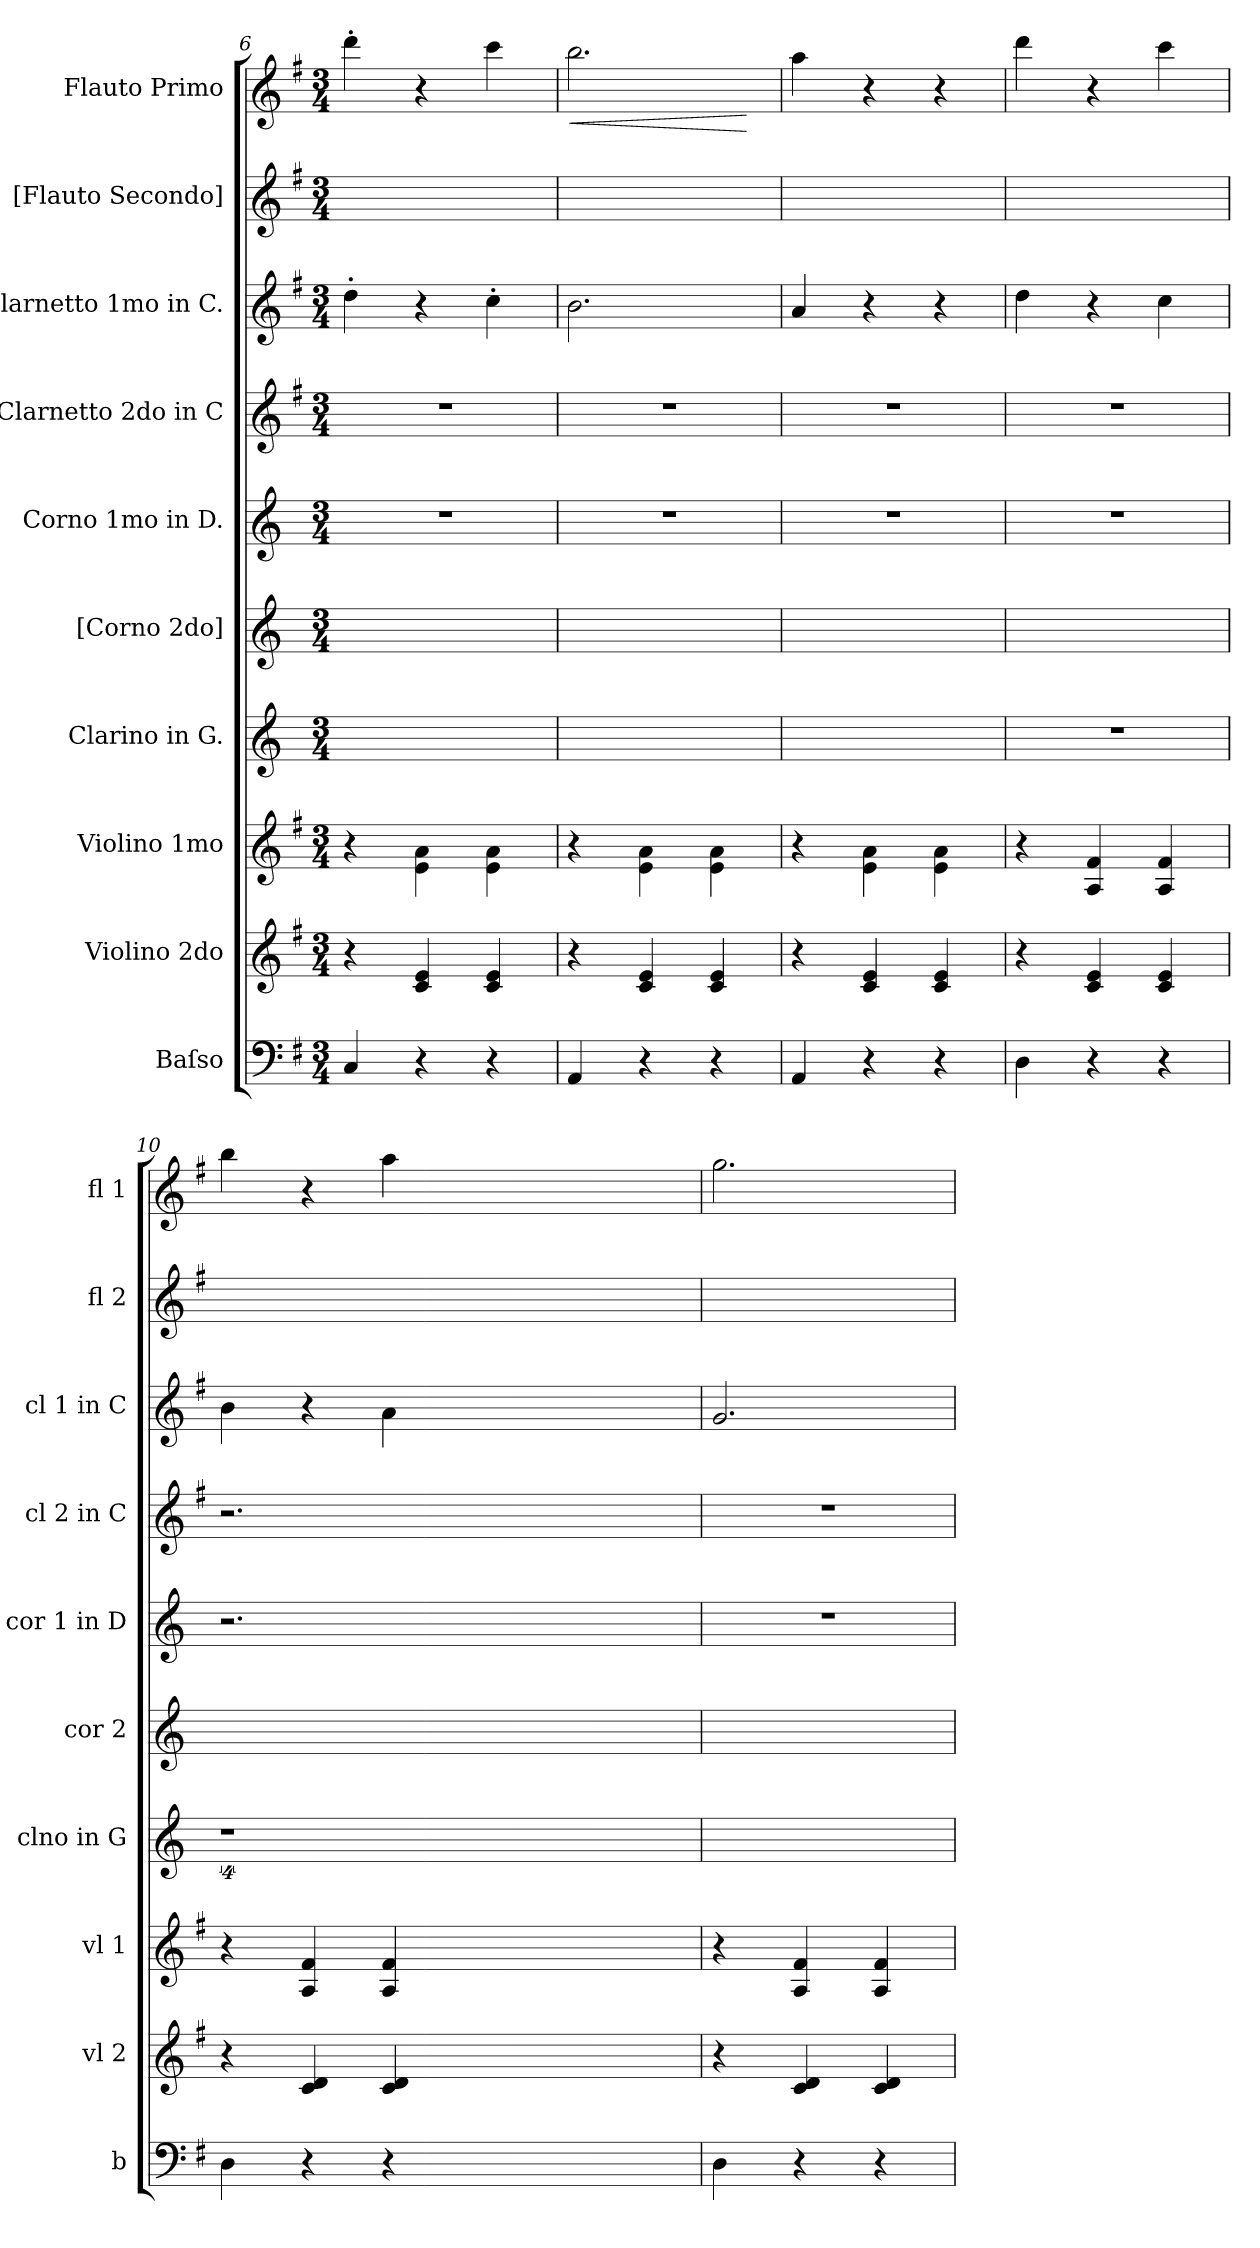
**kern	**kern	**kern	**kern	**kern	**kern	**kern	**kern	**kern	**kern	**dynam
*part10	*part9	*part8	*part7	*part6	*part5	*part4	*part3	*part2	*part1	*part1
*staff10	*staff9	*staff8	*staff7	*staff6	*staff5	*staff4	*staff3	*staff2	*staff1	*staff1
*I"Baſso	*I"Violino 2do	*I"Violino 1mo	*I"Clarino in G.	*I"[Corno 2do]	*I"Corno 1mo in D.	*I"Clarnetto 2do in C	*I"Clarnetto 1mo in C.	*I"[Flauto Secondo]	*I"Flauto Primo	*
*I'b	*I'vl 2	*I'vl 1	*I'clno in G	*I'cor 2	*I'cor 1 in D	*I'cl 2 in C	*I'cl 1 in C	*I'fl 2	*I'fl 1	*
*clefF4	*clefG2	*clefG2	*clefG2	*clefG2	*clefG2	*clefG2	*clefG2	*clefG2	*clefG2	*
*	*	*	*ITrd-1c-2	*ITrd-1c-2	*ITrd-1c-2	*	*	*	*	*
*k[f#]	*k[f#]	*k[f#]	*k[f#c#]	*k[f#c#]	*k[f#c#]	*k[f#]	*k[f#]	*k[f#]	*k[f#]	*
*M3/4	*M3/4	*M3/4	*M3/4	*M3/4	*M3/4	*M3/4	*M3/4	*M3/4	*M3/4	*
=6	=6	=6	=6	=6	=6	=6	=6	=6	=6	=6
4C/	4r	4r	2.ryy	2.ryy	2.r	2.r	4dd'\	2.ryy	4ddd'\	.
4r	4c/ 4e/	4e\ 4a\	.	.	.	.	4r	.	4r	.
4r	4c/ 4e/	4e\ 4a\	.	.	.	.	4cc'\	.	4ccc\	.
=7	=7	=7	=7	=7	=7	=7	=7	=7	=7	=7
!	!	!	!	!	!	!	!	!	!	!LO:HP:b
4AA/	4r	4r	2.ryy	2.ryy	2.r	2.r	2.b\	2.ryy	2.bb\	<
4r	4c/ 4e/	4e\ 4a\	.	.	.	.	.	.	.	.
4r	4c/ 4e/	4e\ 4a\	.	.	.	.	.	.	.	.
.	.	.	.	.	.	.	.	.	.	[
=8	=8	=8	=8	=8	=8	=8	=8	=8	=8	=8
4AA/	4r	4r	2.ryy	2.ryy	2.r	2.r	4a/	2.ryy	4aa\	.
4r	4c/ 4e/	4e\ 4a\	.	.	.	.	4r	.	4r	.
4r	4c/ 4e/	4e\ 4a\	.	.	.	.	4r	.	4r	.
=9	=9	=9	=9	=9	=9	=9	=9	=9	=9	=9
4D\	4r	4r	2.r	2.ryy	2.r	2.r	4dd\	2.ryy	4ddd\	.
4r	4c/ 4e/	4A/ 4f#/	.	.	.	.	4r	.	4r	.
4r	4c/ 4e/	4A/ 4f#/	.	.	.	.	4cc\	.	4ccc\	.
=10	=10	=10	=10	=10	=10	=10	=10	=10	=10	=10
4D\	4r	4r	4%9r	2.ryy	2.r	2.r	4b\	2.ryy	4bb\	.
4r	4c/ 4d/	4A/ 4f#/	.	.	.	.	4r	.	4r	.
4r	4c/ 4d/	4A/ 4f#/	.	.	.	.	4a\	.	4aa\	.
1.ryy	1.ryy	1.ryy	.	1.ryy	1.ryy	1.ryy	1.ryy	1.ryy	1.ryy	.
=11	=11	=11	=11	=11	=11	=11	=11	=11	=11	=11
4D\	4r	4r	2.ryy	2.ryy	2.r	2.r	2.g/	2.ryy	2.gg\	.
4r	4c/ 4d/	4A/ 4f#/	.	.	.	.	.	.	.	.
4r	4c/ 4d/	4A/ 4f#/	.	.	.	.	.	.	.	.
=	=	=	=	=	=	=	=	=	=	=
*-	*-	*-	*-	*-	*-	*-	*-	*-	*-	*-
